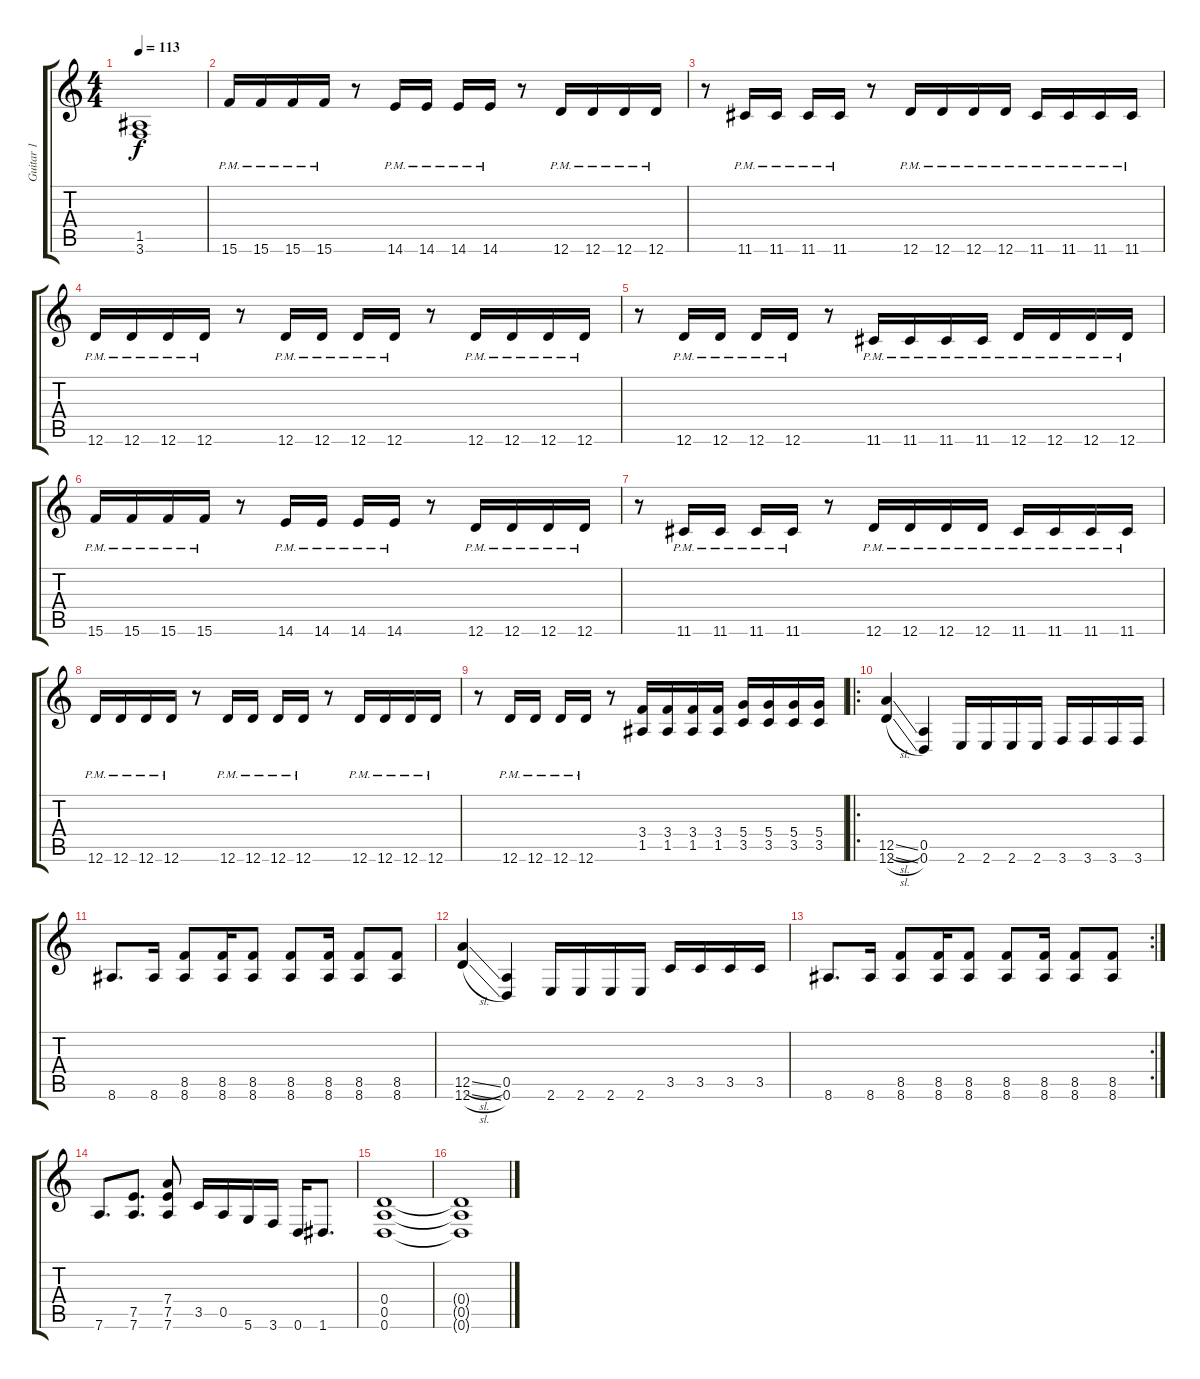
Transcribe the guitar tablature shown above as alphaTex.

\track ("Guitar 1" "Guitar 1") {instrument distortionguitar}
\staff {score tabs}
\tuning (E4 B3 G3 D3 A2 D2) {hide}
\ts (4 4)
\tempo 113
\clef g2
\ks c
(1.5{t} 3.6{t}).1{dy f} |
15.6{pm}.16 15.6{pm}.16 15.6{pm}.16 15.6{pm}.16 r.8 14.6{pm}.16 14.6{pm}.16 14.6{pm}.16 14.6{pm}.16 r.8 12.6{pm}.16 12.6{pm}.16 12.6{pm}.16 12.6{pm}.16 |
r.8 11.6{pm}.16 11.6{pm}.16 11.6{pm}.16 11.6{pm}.16 r.8 12.6{pm}.16 12.6{pm}.16 12.6{pm}.16 12.6{pm}.16 11.6{pm}.16 11.6{pm}.16 11.6{pm}.16 11.6{pm}.16 |
12.6{pm}.16 12.6{pm}.16 12.6{pm}.16 12.6{pm}.16 r.8 12.6{pm}.16 12.6{pm}.16 12.6{pm}.16 12.6{pm}.16 r.8 12.6{pm}.16 12.6{pm}.16 12.6{pm}.16 12.6{pm}.16 |
r.8 12.6{pm}.16 12.6{pm}.16 12.6{pm}.16 12.6{pm}.16 r.8 11.6{pm}.16 11.6{pm}.16 11.6{pm}.16 11.6{pm}.16 12.6{pm}.16 12.6{pm}.16 12.6{pm}.16 12.6{pm}.16 |
15.6{pm}.16 15.6{pm}.16 15.6{pm}.16 15.6{pm}.16 r.8 14.6{pm}.16 14.6{pm}.16 14.6{pm}.16 14.6{pm}.16 r.8 12.6{pm}.16 12.6{pm}.16 12.6{pm}.16 12.6{pm}.16 |
r.8 11.6{pm}.16 11.6{pm}.16 11.6{pm}.16 11.6{pm}.16 r.8 12.6{pm}.16 12.6{pm}.16 12.6{pm}.16 12.6{pm}.16 11.6{pm}.16 11.6{pm}.16 11.6{pm}.16 11.6{pm}.16 |
12.6{pm}.16 12.6{pm}.16 12.6{pm}.16 12.6{pm}.16 r.8 12.6{pm}.16 12.6{pm}.16 12.6{pm}.16 12.6{pm}.16 r.8 12.6{pm}.16 12.6{pm}.16 12.6{pm}.16 12.6{pm}.16 |
r.8 12.6{pm}.16 12.6{pm}.16 12.6{pm}.16 12.6{pm}.16 r.8 (3.4 1.5).16 (3.4 1.5).16 (3.4 1.5).16 (3.4 1.5).16 (5.4 3.5).16 (5.4 3.5).16 (5.4 3.5).16 (5.4 3.5).16 |
\ro
(12.5{sl} 12.6{sl}).4 (0.5 0.6).4 2.6.16 2.6.16 2.6.16 2.6.16 3.6.16 3.6.16 3.6.16 3.6.16 |
8.6.8{d} 8.6.16 (8.5 8.6).8 (8.5 8.6).16 (8.5 8.6).8 (8.5 8.6).8 (8.5 8.6).16 (8.5 8.6).8 (8.5 8.6).8 |
(12.5{sl} 12.6{sl}).4 (0.5 0.6).4 2.6.16 2.6.16 2.6.16 2.6.16 3.5.16 3.5.16 3.5.16 3.5.16 |
\rc 2
8.6.8{d} 8.6.16 (8.5 8.6).8 (8.5 8.6).16 (8.5 8.6).8 (8.5 8.6).8 (8.5 8.6).16 (8.5 8.6).8 (8.5 8.6).8 |
7.6.8{d} (7.5 7.6).8{d} (7.4 7.5 7.6).8 3.5.16 0.5.16 5.6.16 3.6.16 0.6.16 1.6.8{d} |
(0.4 0.5 0.6).1 |
(0.4{t} 0.5{t} 0.6{t}).1
